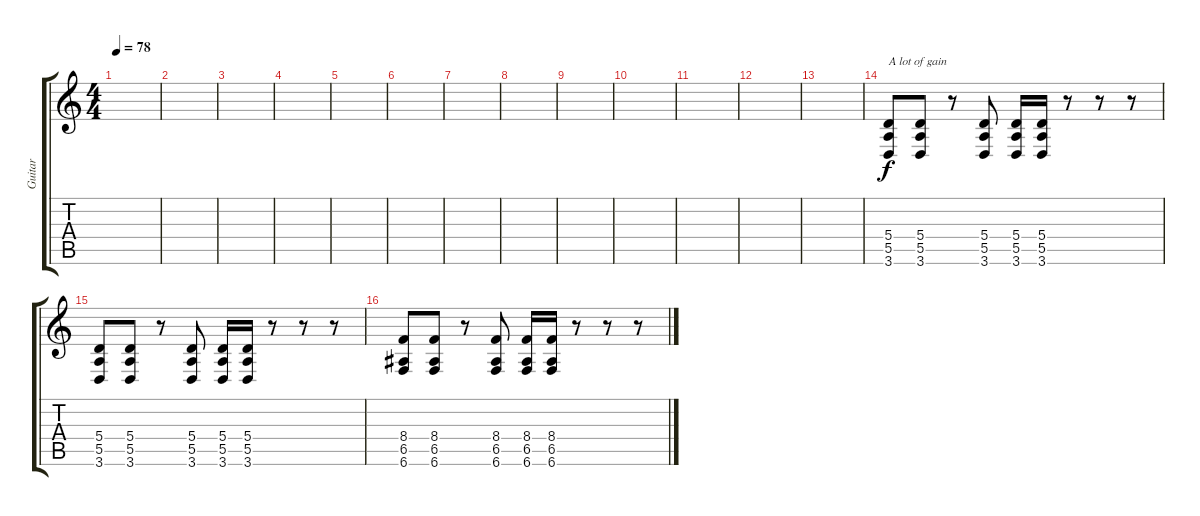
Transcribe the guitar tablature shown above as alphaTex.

\track ("Guitar" "Guitar") {instrument overdrivenguitar}
\staff {score tabs}
\tuning (B3 Gb3 D3 A2 E2 B1) {hide}
\ts (4 4)
\tempo 78
\clef g2
\ks c
|
|
|
|
|
|
|
|
|
|
|
|
|
(5.4 5.5 3.6).8{txt "A lot of gain"} (5.4 5.5 3.6).8 r.8 (5.4 5.5 3.6).8 (5.4 5.5 3.6).16 (5.4 5.5 3.6).16 r.8 r.8 r.8 |
(5.4 5.5 3.6).8 (5.4 5.5 3.6).8 r.8 (5.4 5.5 3.6).8 (5.4 5.5 3.6).16 (5.4 5.5 3.6).16 r.8 r.8 r.8 |
(8.4 6.5 6.6).8 (8.4 6.5 6.6).8 r.8 (8.4 6.5 6.6).8 (8.4 6.5 6.6).16 (8.4 6.5 6.6).16 r.8 r.8 r.8
